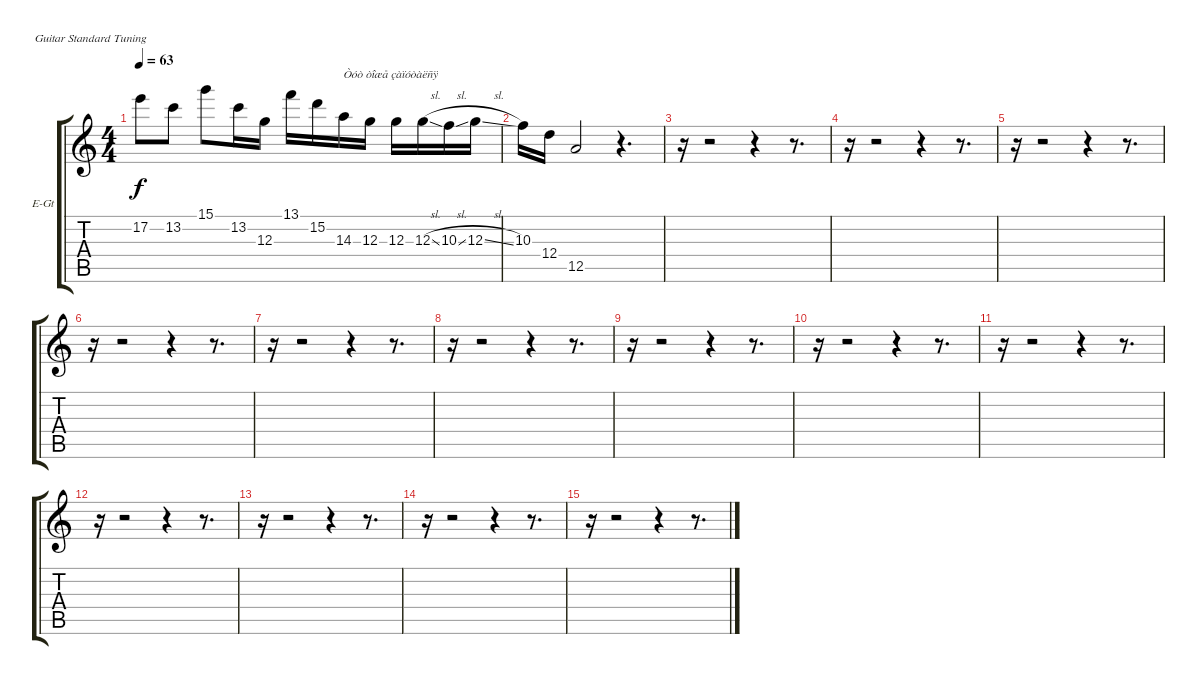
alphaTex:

\bracketExtendMode groupsimilarinstruments
\firstSystemTrackNameOrientation horizontal
\otherSystemsTrackNameOrientation horizontal
\track ("Lead" "E-Gt") {instrument electricguitarjazz}
\staff {score tabs}
\tuning (E4 B3 G3 D3 A2 E2)
\ts (4 4)
\tempo 63
\clef g2
\ks c
17.2.8{dy f} 13.2.8 15.1.8 13.2.16 12.3.16 13.1.16 15.2.16 14.3.16{txt "Òóò òîæå çàïóòàëñÿ"} 12.3.16 12.3.16 12.3{sl}.16 10.3{sl}.16 12.3{sl}.16 |
10.3.16 12.4.16 12.5.2 r.4{d} |
r.16 r.2 r.4 r.8{d} |
r.16 r.2 r.4 r.8{d} |
r.16 r.2 r.4 r.8{d} |
r.16 r.2 r.4 r.8{d} |
r.16 r.2 r.4 r.8{d} |
r.16 r.2 r.4 r.8{d} |
r.16 r.2 r.4 r.8{d} |
r.16 r.2 r.4 r.8{d} |
r.16 r.2 r.4 r.8{d} |
r.16 r.2 r.4 r.8{d} |
r.16 r.2 r.4 r.8{d} |
r.16 r.2 r.4 r.8{d} |
r.16 r.2 r.4 r.8{d}
